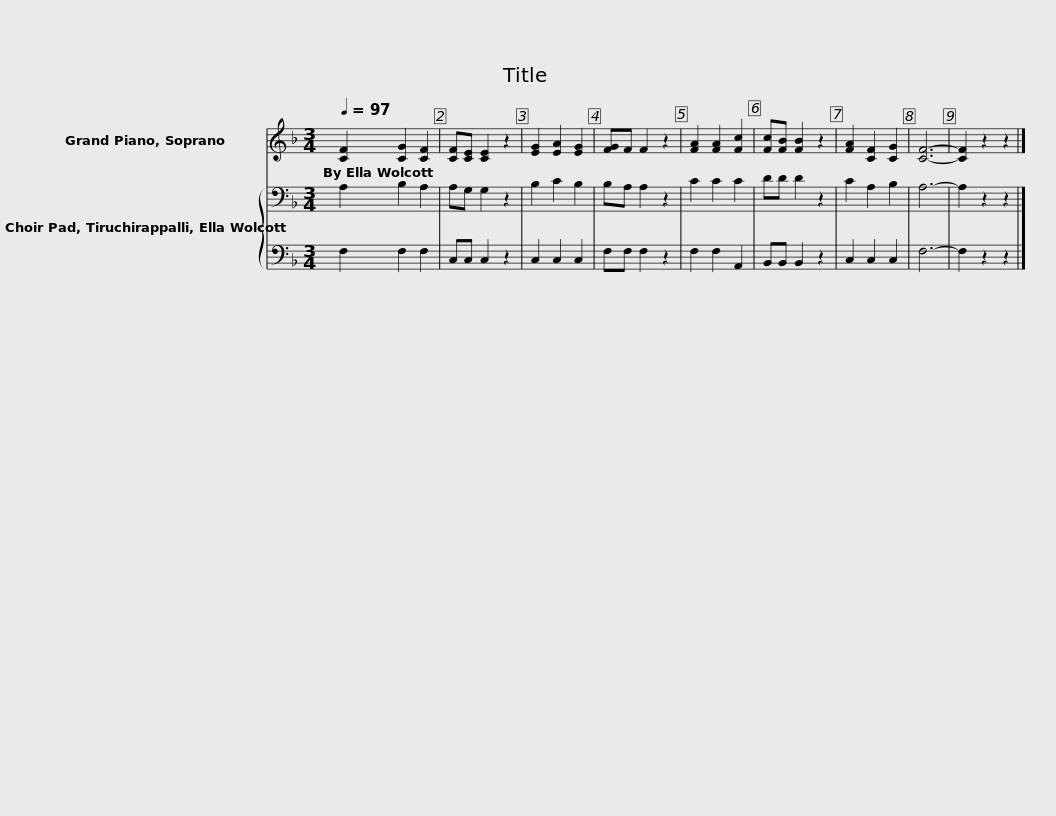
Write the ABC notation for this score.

X:1
%%score 1 { 2 | 3 }
L:1/8
Q:1/4=97
M:3/4
I:linebreak $
K:F
V:1 treble
V:2 bass
V:3 bass
V:1
 [CF]2 [CG]2 [CF]2 | [CF][CE] [CE]2 z2 | [EG]2 [EA]2 [EG]2 | [FG]F F2 z2 | [FA]2 [FA]2 [Fc]2 |$ %5
 [Fc][FB] [FB]2 z2 | [FA]2 [CF]2 [CG]2 | [CF]6- | [CF]2 z2 z2 |] %9
V:2
 A,2 B,2 A,2 | A,G, G,2 z2 | B,2 C2 B,2 | B,A, A,2 z2 | C2 C2 C2 |$ %5
 DD D2 z2 | C2 A,2 B,2 | A,6- | A,2 z2 z2 |] %9
V:3
 F,2 F,2 F,2 | C,C, C,2 z2 | C,2 C,2 C,2 | F,F, F,2 z2 | F,2 F,2 A,,2 |$ %5
 B,,B,, B,,2 z2 | C,2 C,2 C,2 | F,6- | F,2 z2 z2 |] %9
